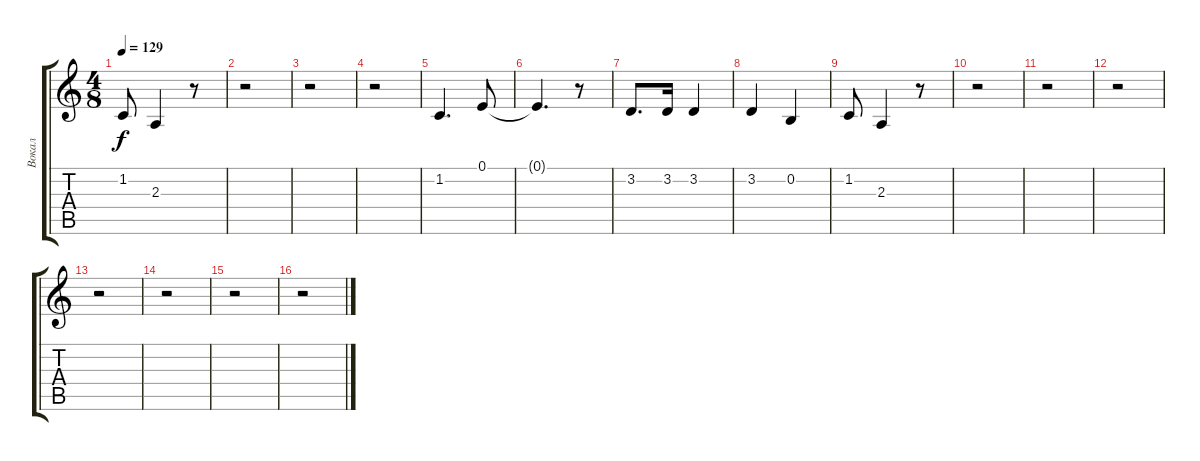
\track ("Вокал" "Вокал") {instrument fx5brightness}
\staff {score tabs}
\tuning (E4 B3 G3 D3 A2 E2) {hide}
\ts (4 8)
\tempo 129
\clef g2
\ks c
1.2.8{dy f} 2.3.4 r.8 |
r.2 |
r.2 |
r.2 |
1.2.4{d} 0.1.8 |
0.1{t}.4{d} r.8 |
3.2.8{d} 3.2.16 3.2.4 |
3.2.4 0.2.4 |
1.2.8 2.3.4 r.8 |
r.2 |
r.2 |
r.2 |
r.2 |
r.2 |
r.2 |
r.2
